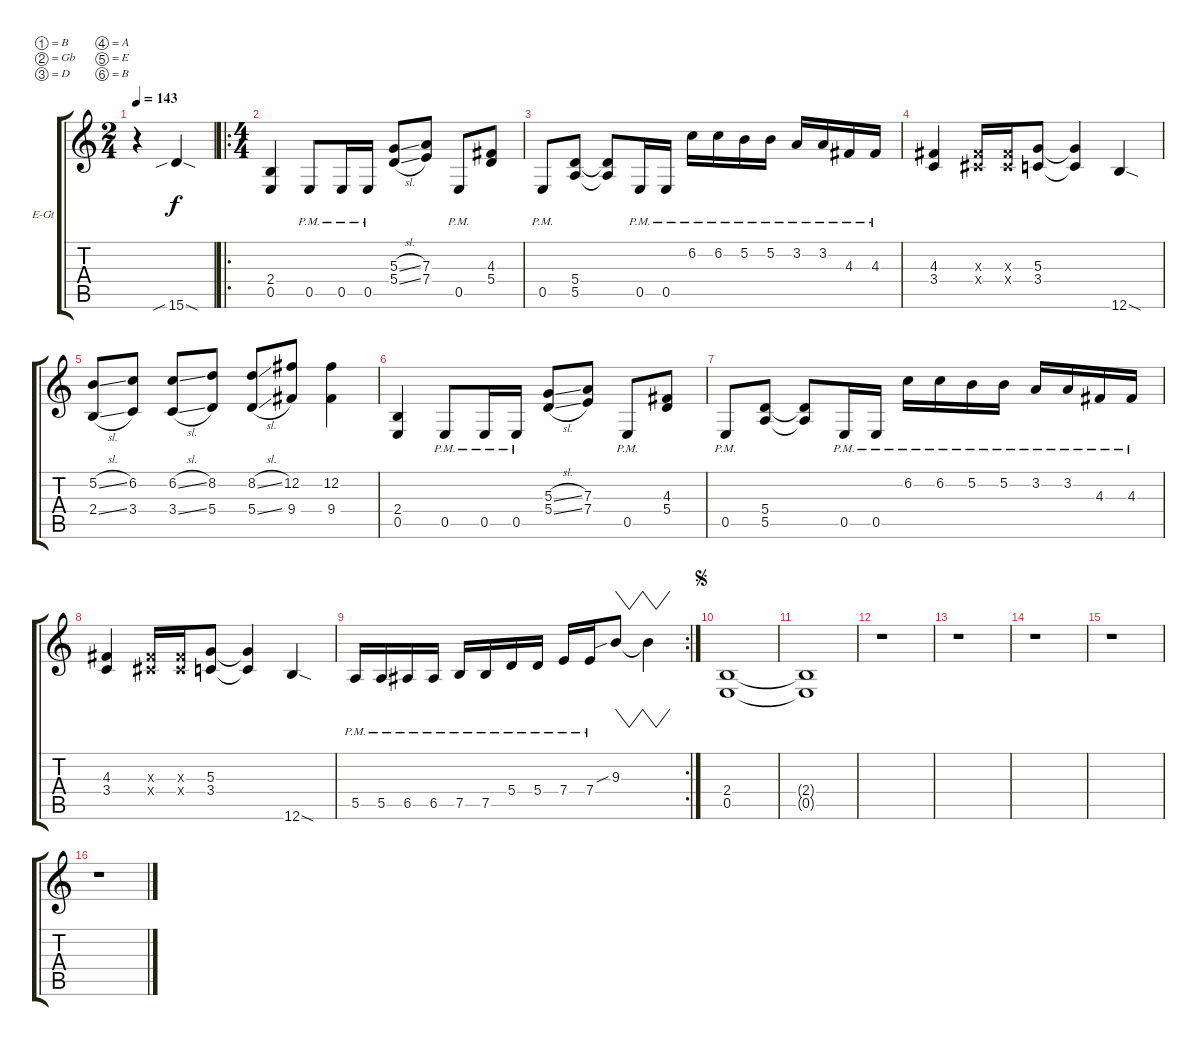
\bracketExtendMode groupsimilarinstruments
\firstSystemTrackNameOrientation horizontal
\otherSystemsTrackNameOrientation horizontal
\track ("Michael Amott" "E-Gt") {instrument distortionguitar}
\staff {score tabs}
\tuning (B3 Gb3 D3 A2 E2 B1)
\ts (2 4)
\beaming (8 2 2 2 2)
\tempo 143
\clef g2
\ks c
r.4{dy f instrument distortionguitar} 15.6{sib sod}.4 |
\ro
\ts (4 4)
\beaming (8 2 2 2 2)
(2.4 0.5).4 0.5{pm}.8 0.5{pm}.16 0.5{pm}.16 (5.3{sl} 5.4{sl}).8 (7.3 7.4).8 0.5{pm}.8 (4.3 5.4).8 |
0.5{pm}.8 (5.4 5.5).8 (5.4{t} 5.5{t}).8 0.5{pm}.16 0.5{pm}.16 6.2{pm}.16 6.2{pm}.16 5.2{pm}.16 5.2{pm}.16 3.2{pm}.16 3.2{pm}.16 4.3{pm}.16 4.3{pm}.16 |
(4.3 3.4).4 (4.3{x} 4.4{x}).16 (4.3{x} 4.4{x}).16 (5.3 3.4).8 (5.3{t} 3.4{t}).4 12.6{sod}.4 |
(5.2{sl} 2.4{sl}).8 (6.2 3.4).8 (6.2{sl} 3.4{sl}).8 (8.2 5.4).8 (8.2{sl} 5.4{sl}).8 (12.2 9.4).8 (12.2 9.4).4 |
(2.4 0.5).4 0.5{pm}.8 0.5{pm}.16 0.5{pm}.16 (5.3{sl} 5.4{sl}).8 (7.3 7.4).8 0.5{pm}.8 (4.3 5.4).8 |
0.5{pm}.8 (5.4 5.5).8 (5.4{t} 5.5{t}).8 0.5{pm}.16 0.5{pm}.16 6.2{pm}.16 6.2{pm}.16 5.2{pm}.16 5.2{pm}.16 3.2{pm}.16 3.2{pm}.16 4.3{pm}.16 4.3{pm}.16 |
(4.3 3.4).4 (4.3{x} 4.4{x}).16 (4.3{x} 4.4{x}).16 (5.3 3.4).8 (5.3{t} 3.4{t}).4 12.6{sod}.4 |
\rc 2
5.5{pm}.16 5.5{pm}.16 6.5{pm}.16 6.5{pm}.16 7.5{pm}.16 7.5{pm}.16 5.4{pm}.16 5.4{pm}.16 7.4{pm}.16 7.4{pm}.16 9.3{sib}.8{vw} 9.3{t}.4{vw} |
\jump segno
(2.4 0.5).1 |
(2.4{t} 0.5{t}).1 |
r.1 |
r.1 |
r.1 |
r.1 |
r.1
